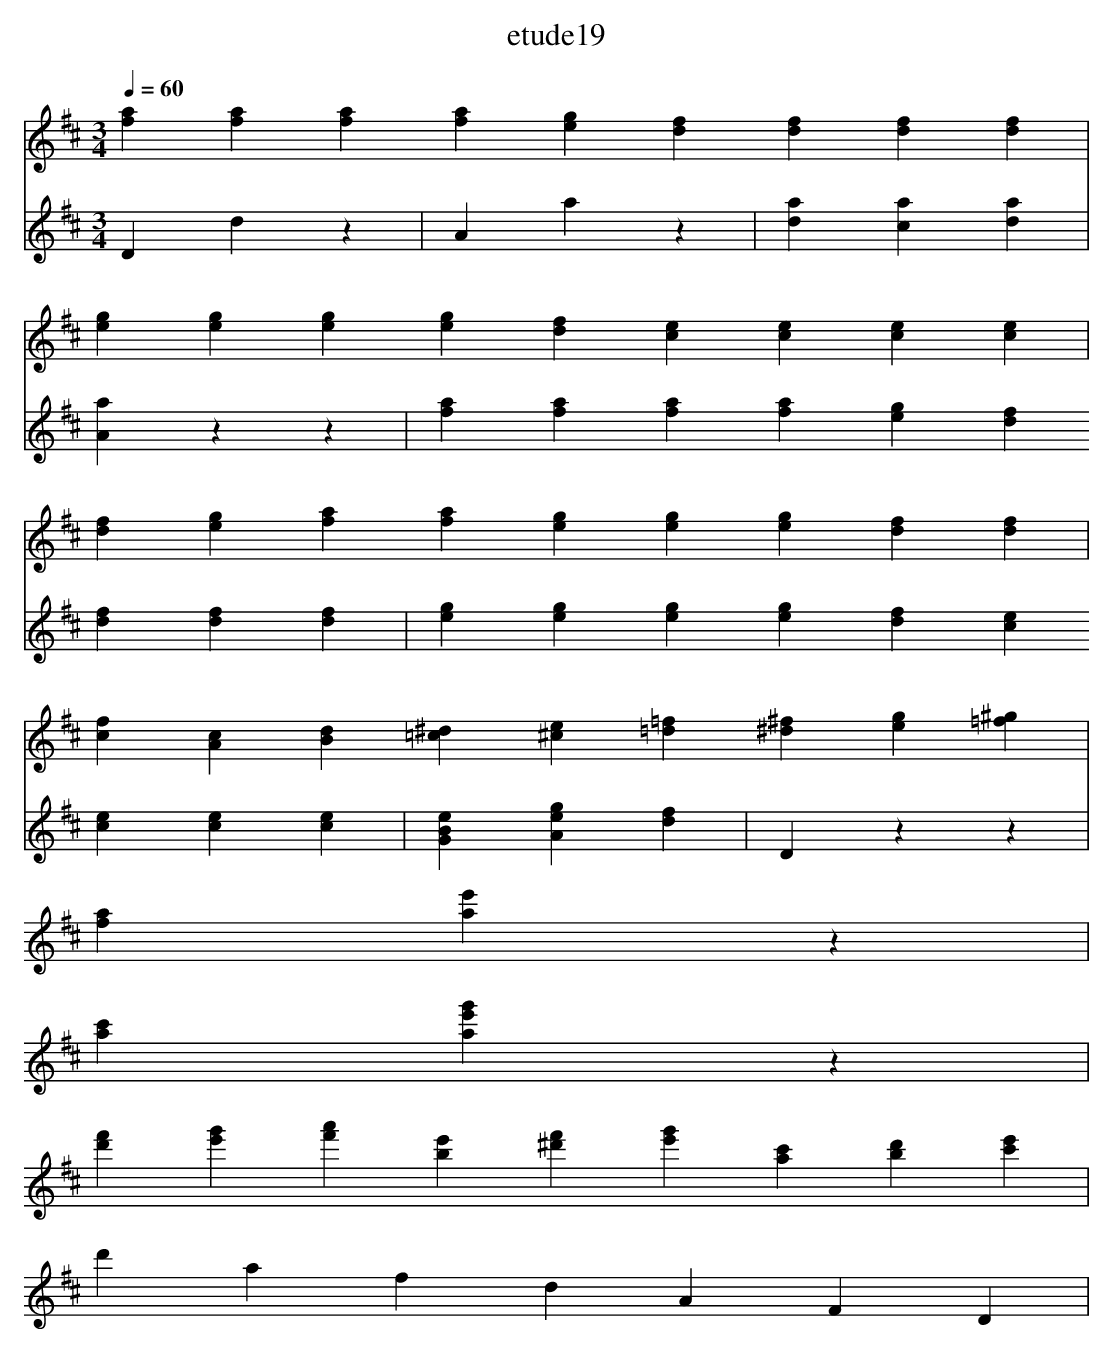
X:1
T:etude19
M:3/4
L: 1/4
Q:1/4=60
K:D
V:1
[.f/3.a/3][.f/3.a/3][.f/3.a/3] [f/3a/3][-e/3g/3][-d/3f/3] [.d/3.f/3][.d/3.f/3][.d/3.f/3] |
[.e/3.g/3][.e/3.g/3][.e/3.g/3] [e/3g/3][-d/3f/3][-c/3e/3] [.c/3.e/3][.c/3.e/3][.c/3.e/3] |
[d/3f/3][-e/3g/3][-f/3a/3] [-f/3a/3][-e/3g/3][.e/3.g/3] [e/3g/3][-d/3f/3][-d/3f/3] |
[c/3f/3][A/3c/3][B/3d/3] [=c/3^d/3][^c/3e/3][=d/3=f/3] [^d/3^f/3][e/3g/3][=f/3^g/3] |
[fa] [ae'] z |
[ac'] [ae'g'] z |
[d'/3f'/3][e'/3g'/3][f'/3a'/3] [b/3e'/3][^d'/3f'/3][e'/3g'/3] [a/3c'/3][b/3d'/3][c'/3e'/3] |
d'/3a/3f/3 d/3A/3F/3 D |
V:2
D d z |
A a z |
[da] [ca] [da] |
[Aa] z z |
[.f/3.a/3][.f/3.a/3][.f/3.a/3] [f/3a/3][-e/3g/3][-d/3f/3] [.d/3.f/3][.d/3.f/3][.d/3.f/3] |
[.e/3.g/3][.e/3.g/3][.e/3.g/3] [e/3g/3][-d/3f/3][-c/3e/3] [.c/3.e/3][.c/3.e/3][.c/3.e/3] |
[GBe] [Aeg] [df] |
D z z |
